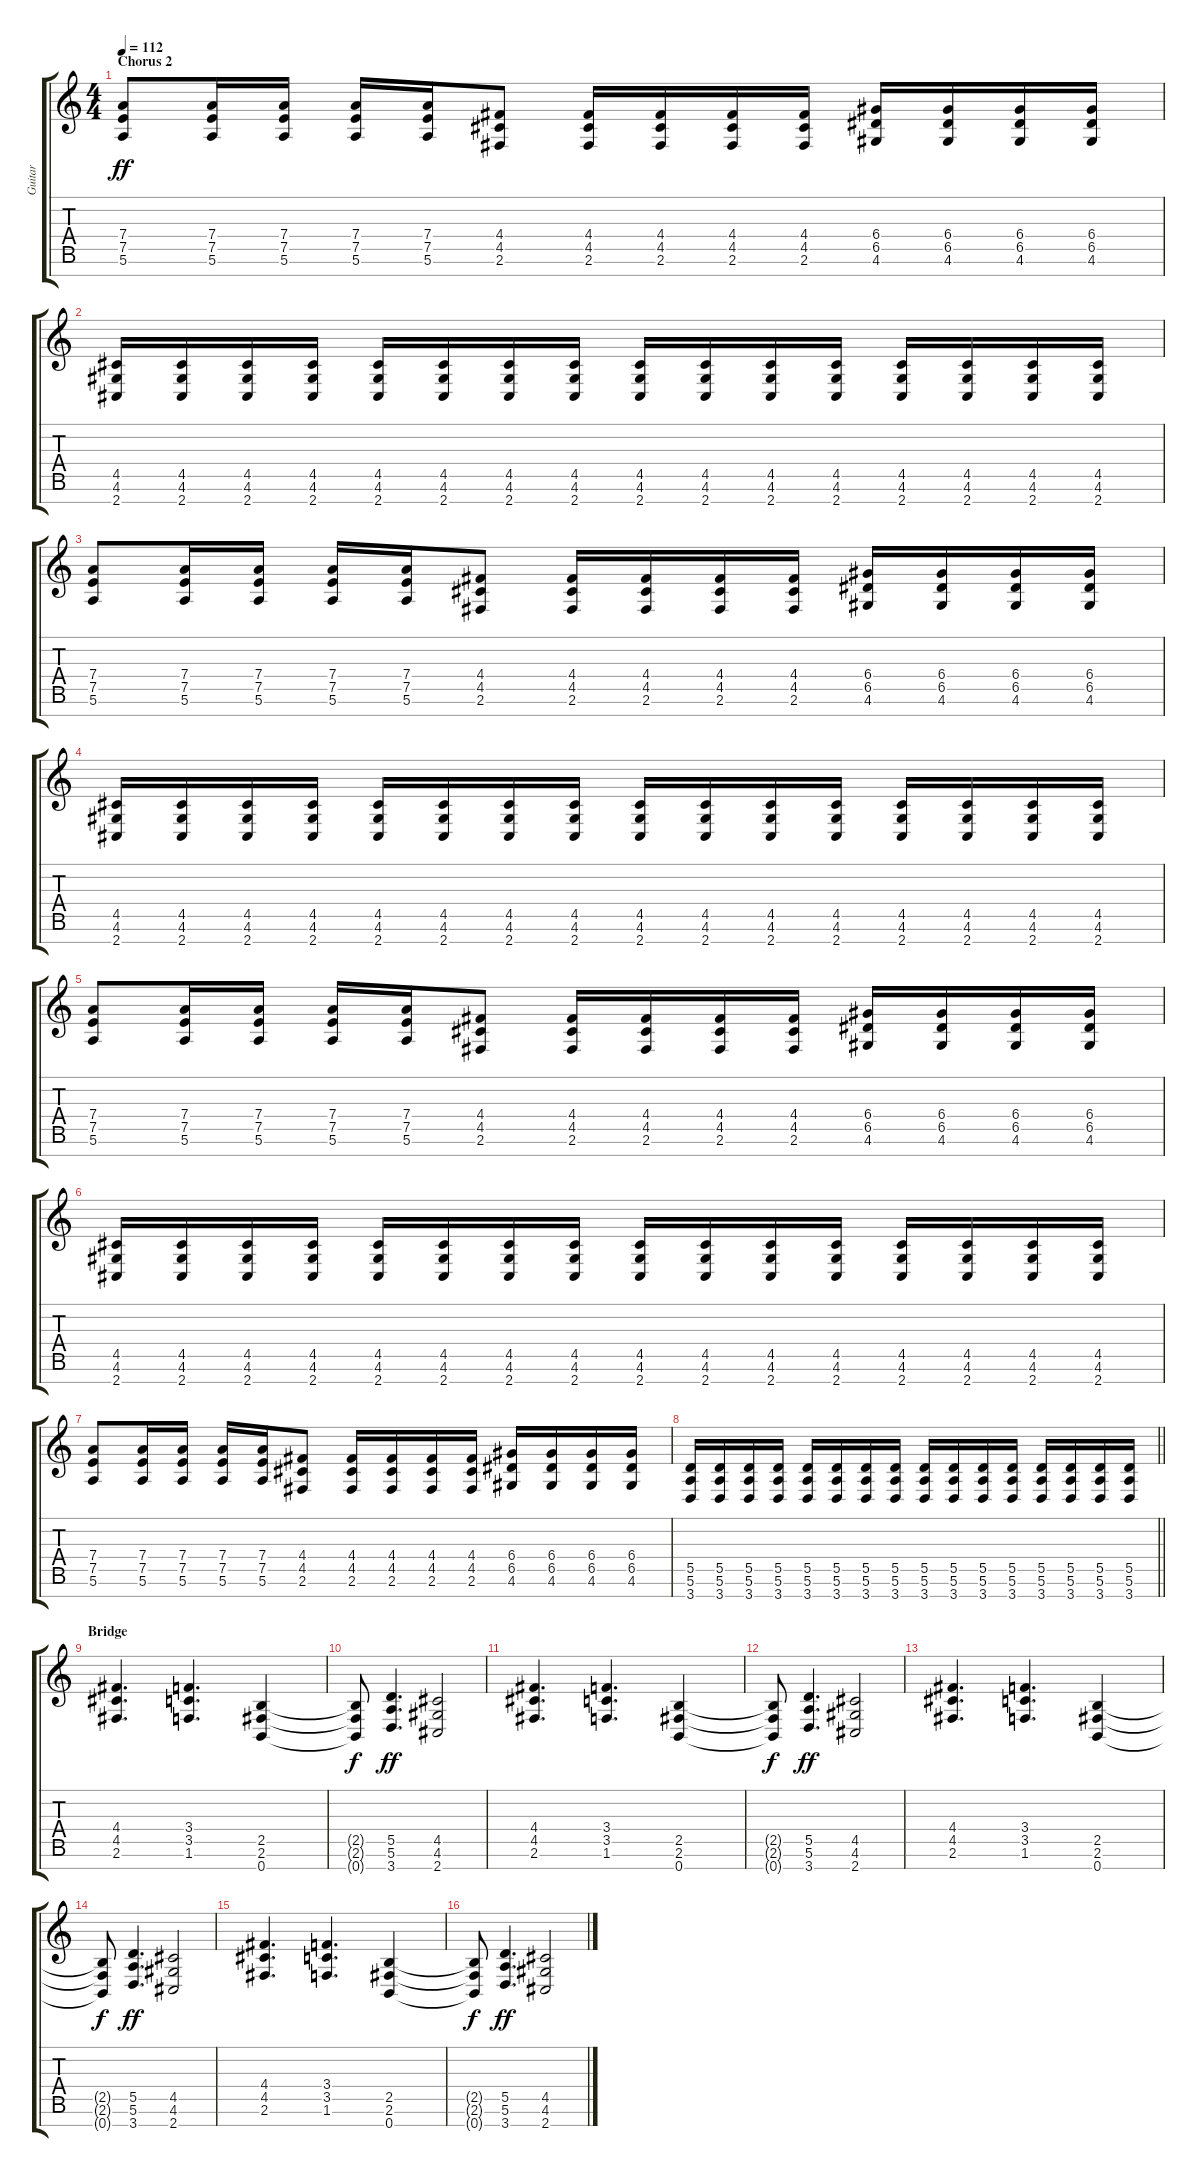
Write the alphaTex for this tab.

\track ("Guitar" "Guitar") {instrument distortionguitar}
\staff {score tabs}
\tuning (E4 B3 G3 D3 A2 E2 B1) {hide}
\ts (4 4)
\section ("" "Chorus 2")
\tempo 112
\clef g2
\ks c
(7.4 7.5 5.6).8{dy ff volume 13} (7.4 7.5 5.6).16 (7.4 7.5 5.6).16 (7.4 7.5 5.6).16 (7.4 7.5 5.6).16 (4.4 4.5 2.6).8 (4.4 4.5 2.6).16 (4.4 4.5 2.6).16 (4.4 4.5 2.6).16 (4.4 4.5 2.6).16 (6.4 6.5 4.6).16 (6.4 6.5 4.6).16 (6.4 6.5 4.6).16 (6.4 6.5 4.6).16 |
(4.5 4.6 2.7).16 (4.5 4.6 2.7).16 (4.5 4.6 2.7).16 (4.5 4.6 2.7).16 (4.5 4.6 2.7).16 (4.5 4.6 2.7).16 (4.5 4.6 2.7).16 (4.5 4.6 2.7).16 (4.5 4.6 2.7).16 (4.5 4.6 2.7).16 (4.5 4.6 2.7).16 (4.5 4.6 2.7).16 (4.5 4.6 2.7).16 (4.5 4.6 2.7).16 (4.5 4.6 2.7).16 (4.5 4.6 2.7).16 |
(7.4 7.5 5.6).8 (7.4 7.5 5.6).16 (7.4 7.5 5.6).16 (7.4 7.5 5.6).16 (7.4 7.5 5.6).16 (4.4 4.5 2.6).8 (4.4 4.5 2.6).16 (4.4 4.5 2.6).16 (4.4 4.5 2.6).16 (4.4 4.5 2.6).16 (6.4 6.5 4.6).16 (6.4 6.5 4.6).16 (6.4 6.5 4.6).16 (6.4 6.5 4.6).16 |
(4.5 4.6 2.7).16 (4.5 4.6 2.7).16 (4.5 4.6 2.7).16 (4.5 4.6 2.7).16 (4.5 4.6 2.7).16 (4.5 4.6 2.7).16 (4.5 4.6 2.7).16 (4.5 4.6 2.7).16 (4.5 4.6 2.7).16 (4.5 4.6 2.7).16 (4.5 4.6 2.7).16 (4.5 4.6 2.7).16 (4.5 4.6 2.7).16 (4.5 4.6 2.7).16 (4.5 4.6 2.7).16 (4.5 4.6 2.7).16 |
(7.4 7.5 5.6).8 (7.4 7.5 5.6).16 (7.4 7.5 5.6).16 (7.4 7.5 5.6).16 (7.4 7.5 5.6).16 (4.4 4.5 2.6).8 (4.4 4.5 2.6).16 (4.4 4.5 2.6).16 (4.4 4.5 2.6).16 (4.4 4.5 2.6).16 (6.4 6.5 4.6).16 (6.4 6.5 4.6).16 (6.4 6.5 4.6).16 (6.4 6.5 4.6).16 |
(4.5 4.6 2.7).16 (4.5 4.6 2.7).16 (4.5 4.6 2.7).16 (4.5 4.6 2.7).16 (4.5 4.6 2.7).16 (4.5 4.6 2.7).16 (4.5 4.6 2.7).16 (4.5 4.6 2.7).16 (4.5 4.6 2.7).16 (4.5 4.6 2.7).16 (4.5 4.6 2.7).16 (4.5 4.6 2.7).16 (4.5 4.6 2.7).16 (4.5 4.6 2.7).16 (4.5 4.6 2.7).16 (4.5 4.6 2.7).16 |
(7.4 7.5 5.6).8 (7.4 7.5 5.6).16 (7.4 7.5 5.6).16 (7.4 7.5 5.6).16 (7.4 7.5 5.6).16 (4.4 4.5 2.6).8 (4.4 4.5 2.6).16 (4.4 4.5 2.6).16 (4.4 4.5 2.6).16 (4.4 4.5 2.6).16 (6.4 6.5 4.6).16 (6.4 6.5 4.6).16 (6.4 6.5 4.6).16 (6.4 6.5 4.6).16 |
\barLineRight lightlight
(5.5 5.6 3.7).16 (5.5 5.6 3.7).16 (5.5 5.6 3.7).16 (5.5 5.6 3.7).16 (5.5 5.6 3.7).16 (5.5 5.6 3.7).16 (5.5 5.6 3.7).16 (5.5 5.6 3.7).16 (5.5 5.6 3.7).16 (5.5 5.6 3.7).16 (5.5 5.6 3.7).16 (5.5 5.6 3.7).16 (5.5 5.6 3.7).16 (5.5 5.6 3.7).16 (5.5 5.6 3.7).16 (5.5 5.6 3.7).16 |
\section ("" "Bridge")
(4.4 4.5 2.6).4{d} (3.4 3.5 1.6).4{d} (2.5 2.6 0.7).4 |
(2.5{t} 2.6{t} 0.7{t}).8{dy f} (5.5 5.6 3.7).4{d dy ff} (4.5 4.6 2.7).2 |
(4.4 4.5 2.6).4{d} (3.4 3.5 1.6).4{d} (2.5 2.6 0.7).4 |
(2.5{t} 2.6{t} 0.7{t}).8{dy f} (5.5 5.6 3.7).4{d dy ff} (4.5 4.6 2.7).2 |
(4.4 4.5 2.6).4{d} (3.4 3.5 1.6).4{d} (2.5 2.6 0.7).4 |
(2.5{t} 2.6{t} 0.7{t}).8{dy f} (5.5 5.6 3.7).4{d dy ff} (4.5 4.6 2.7).2 |
(4.4 4.5 2.6).4{d} (3.4 3.5 1.6).4{d} (2.5 2.6 0.7).4 |
(2.5{t} 2.6{t} 0.7{t}).8{dy f} (5.5 5.6 3.7).4{d dy ff} (4.5 4.6 2.7).2
